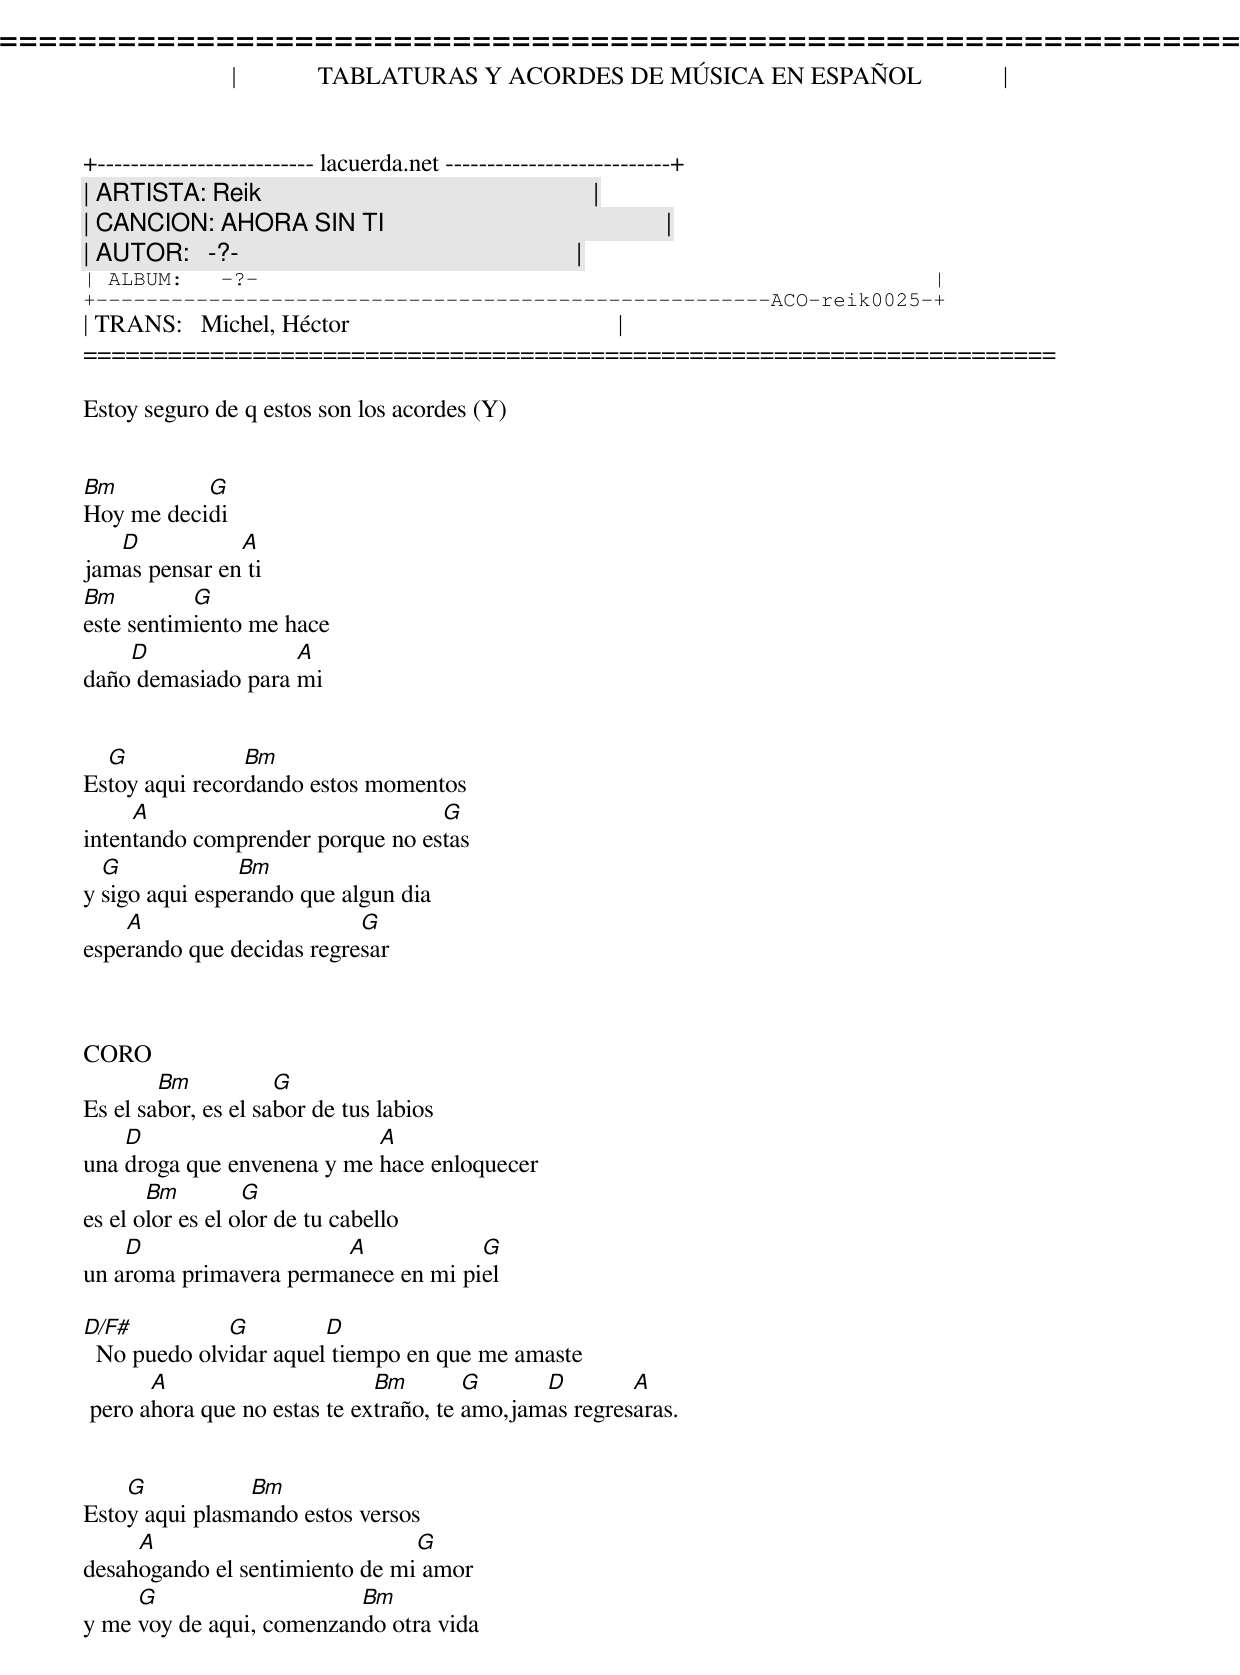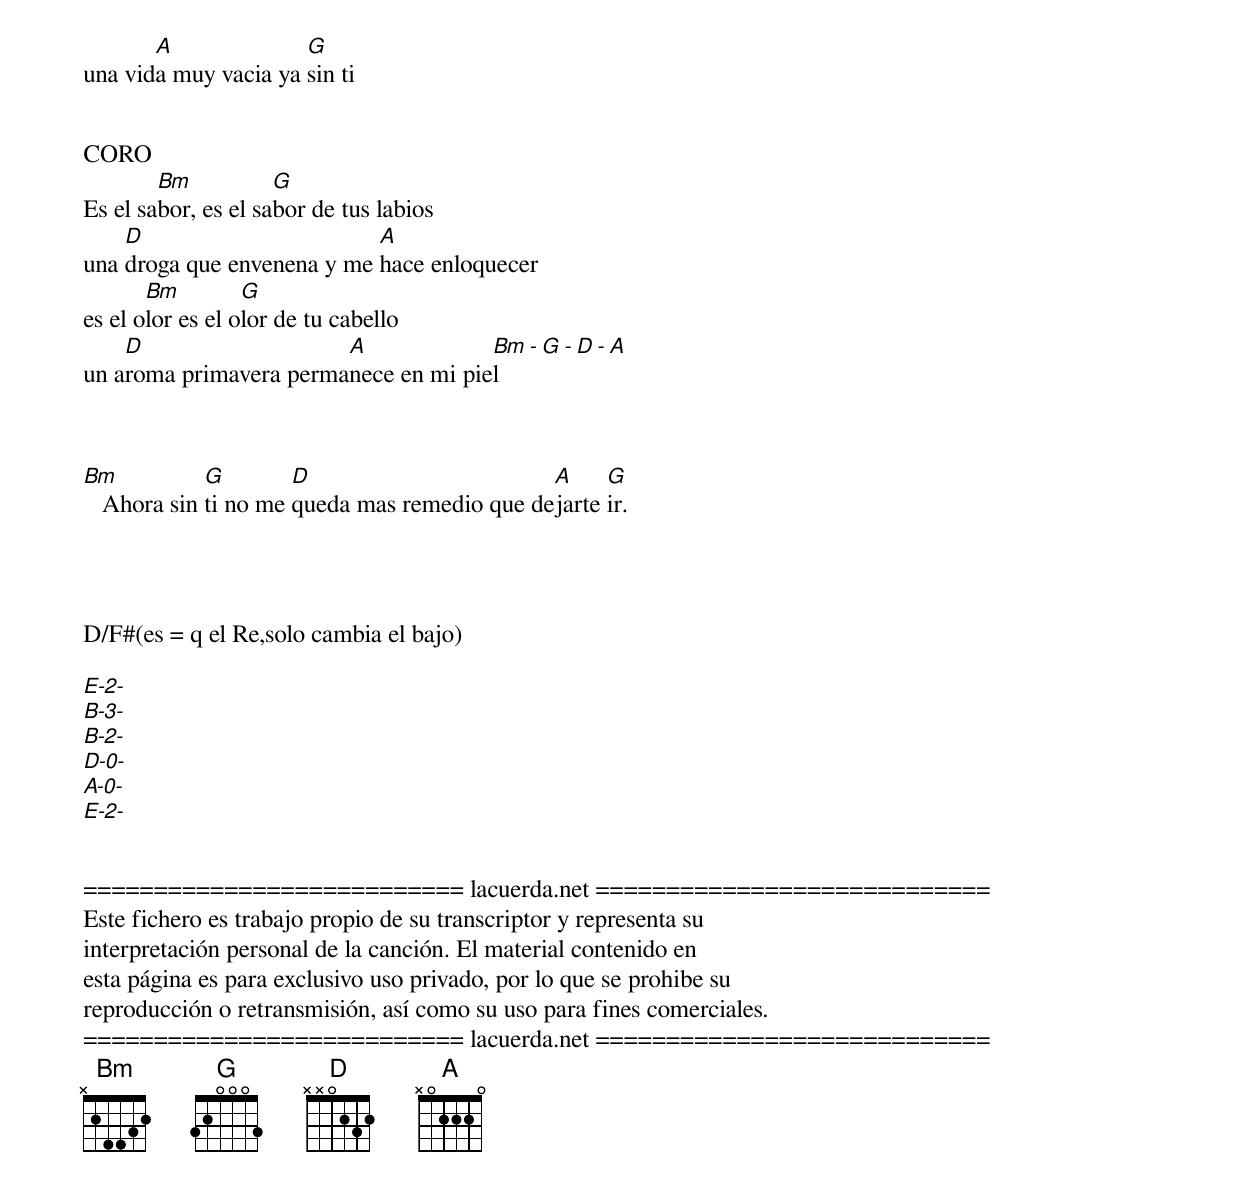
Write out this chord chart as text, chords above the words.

=====================================================================
|             TABLATURAS Y ACORDES DE MÚSICA EN ESPAÑOL             |
+-------------------------- lacuerda.net ---------------------------+
| ARTISTA: Reik                                                     |
| CANCION: AHORA SIN TI                                             |
| AUTOR:   -?-                                                      |
| ALBUM:   -?-                                                      |
+------------------------------------------------------ACO-reik0025-+
| TRANS:   Michel, Héctor                                           |
=====================================================================

Estoy seguro de q estos son los acordes (Y)


Bm         G
Hoy me decidi
   D           A
jamas pensar en ti
Bm         G
este sentimiento me hace
    D               A
daño demasiado para mi


  G             Bm
Estoy aqui recordando estos momentos
     A                            G
intentando comprender porque no estas
  G             Bm
y sigo aqui esperando que algun dia
    A                      G
esperando que decidas regresar



CORO
        Bm           G
Es el sabor, es el sabor de tus labios
    D                       A
una droga que envenena y me hace enloquecer
       Bm         G
es el olor es el olor de tu cabello
    D                   A            G
un aroma primavera permanece en mi piel

D/F#          G         D
  No puedo olvidar aquel tiempo en que me amaste
       A                      Bm        G      D        A
 pero ahora que no estas te extraño, te amo,jamas regresaras.


    G           Bm
Estoy aqui plasmando estos versos
     A                          G
desahogando el sentimiento de mi amor
     G                    Bm
y me voy de aqui, comenzando otra vida
       A              G
una vida muy vacia ya sin ti


CORO
        Bm           G
Es el sabor, es el sabor de tus labios
    D                       A
una droga que envenena y me hace enloquecer
       Bm         G
es el olor es el olor de tu cabello
    D                   A             Bm - G - D - A
un aroma primavera permanece en mi piel



Bm           G        D                       A     G
   Ahora sin ti no me queda mas remedio que dejarte ir.




D/F#(es = q el Re,solo cambia el bajo)

E-2-
B-3-
B-2-
D-0-
A-0-
E-2-


=========================== lacuerda.net ============================
Este fichero es trabajo propio de su transcriptor y representa su
interpretación personal de la canción. El material contenido en
esta página es para exclusivo uso privado, por lo que se prohibe su
reproducción o retransmisión, así como su uso para fines comerciales.
=========================== lacuerda.net ============================
